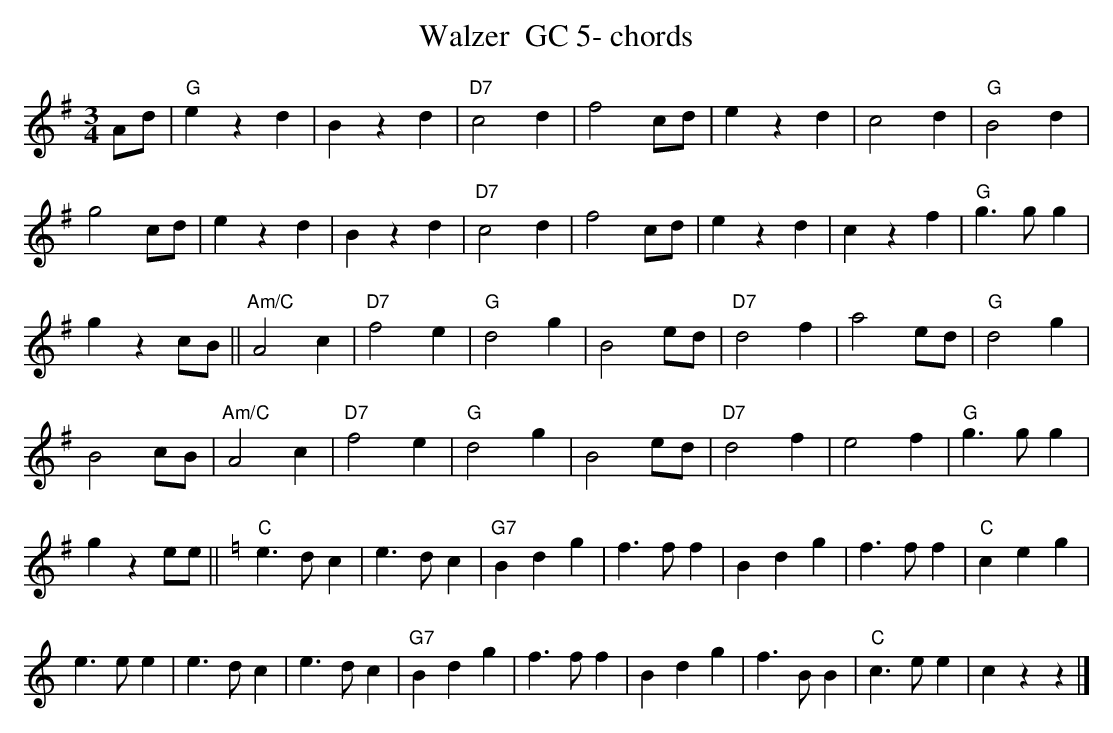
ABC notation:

X:1
T:Walzer  GC 5- chords
M:3/4
L:1/4
K:Gmaj%%MIDI gchordon
A/2d/2 |"G"ezd | Bzd | "D7"c2d | f2c/2d/2 | ezd | c2d | "G"B2d |
g2c/2d/2 | ezd | Bzd | "D7"c2d | f2c/2d/2 | ezd | czf | "G"g>gg |
gzc/2B/2 || "Am/C"A2c | "D7"f2e | "G"d2g | B2e/2d/2 | "D7"d2f | a2e/2d/2 | "G"d2g |
B2 c/2B/2 | "Am/C"A2c | "D7"f2e | "G"d2g | B2e/2d/2 | "D7"d2f | e2f | "G"g>gg |
gze/2e/2 || [K:Cmaj] "C"e>dc | e>dc | "G7"Bdg | f>ff | Bdg | f>ff | "C"ceg |
e>ee | e>dc | e>dc | "G7"Bdg | f>ff | Bdg | f>BB | "C"c>ee | czz |]
